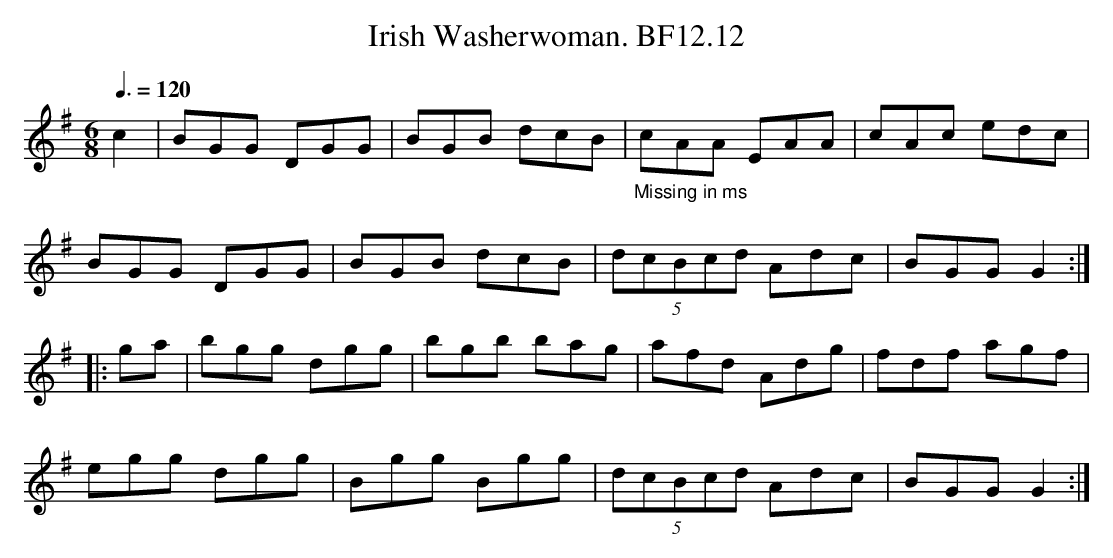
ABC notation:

X:1
T:Irish Washerwoman. BF12.12
M:6/8
L:1/8
Q:3/8=120
K:G major
c2|BGG DGG|BGB dcB|"_Missing in ms"cAA EAA|cAc edc|
BGG DGG|BGB dcB|(5dcBcd Adc|BGGG2:|
|:ga|bgg dgg|bgb bag|afd Adg|fdf agf|
egg dgg|Bgg Bgg| (5dcBcd Adc|BGG G2:|
